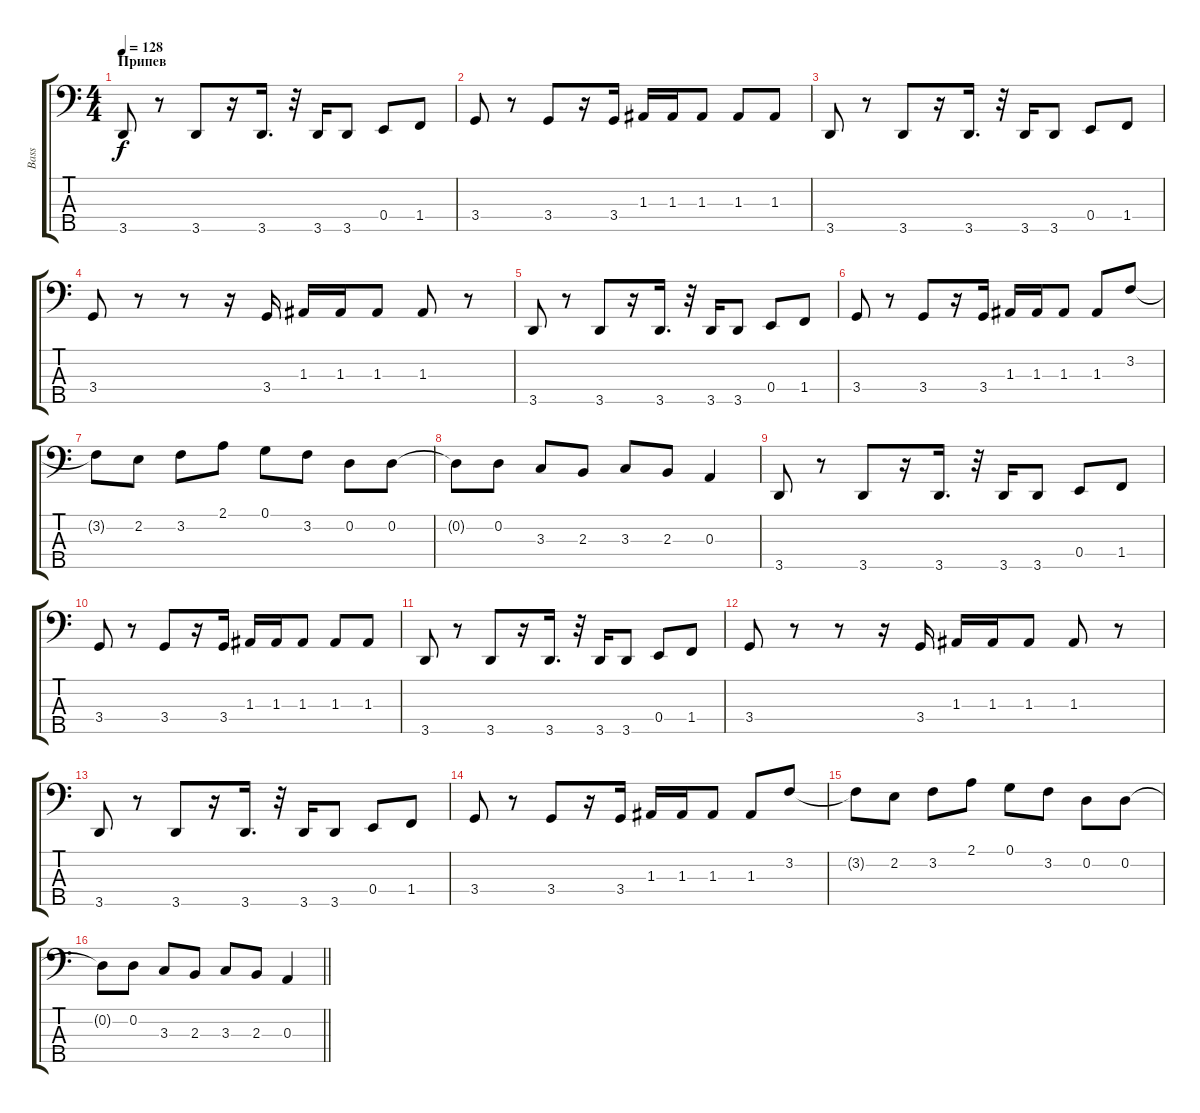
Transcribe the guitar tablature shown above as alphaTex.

\track ("Bass" "Bass") {instrument slapbass2}
\staff {score tabs}
\tuning (G2 D2 A1 E1 B0) {hide}
\ts (4 4)
\section ("" "Припев")
\tempo 128
\clef f4
\ks c
3.5.8{dy f} r.8 3.5.8 r.16 3.5.16{d} r.32 3.5.16 3.5.8 0.4.8 1.4.8 |
3.4.8 r.8 3.4.8 r.16 3.4.16 1.3.16 1.3.16 1.3.8 1.3.8 1.3.8 |
3.5.8 r.8 3.5.8 r.16 3.5.16{d} r.32 3.5.16 3.5.8 0.4.8 1.4.8 |
3.4.8 r.8 r.8 r.16 3.4.16 1.3.16 1.3.16 1.3.8 1.3.8 r.8 |
3.5.8 r.8 3.5.8 r.16 3.5.16{d} r.32 3.5.16 3.5.8 0.4.8 1.4.8 |
3.4.8 r.8 3.4.8 r.16 3.4.16 1.3.16 1.3.16 1.3.8 1.3.8 3.2.8 |
3.2{t}.8 2.2.8 3.2.8 2.1.8 0.1.8 3.2.8 0.2.8 0.2.8 |
0.2{t}.8 0.2.8 3.3.8 2.3.8 3.3.8 2.3.8 0.3.4 |
3.5.8 r.8 3.5.8 r.16 3.5.16{d} r.32 3.5.16 3.5.8 0.4.8 1.4.8 |
3.4.8 r.8 3.4.8 r.16 3.4.16 1.3.16 1.3.16 1.3.8 1.3.8 1.3.8 |
3.5.8 r.8 3.5.8 r.16 3.5.16{d} r.32 3.5.16 3.5.8 0.4.8 1.4.8 |
3.4.8 r.8 r.8 r.16 3.4.16 1.3.16 1.3.16 1.3.8 1.3.8 r.8 |
3.5.8 r.8 3.5.8 r.16 3.5.16{d} r.32 3.5.16 3.5.8 0.4.8 1.4.8 |
3.4.8 r.8 3.4.8 r.16 3.4.16 1.3.16 1.3.16 1.3.8 1.3.8 3.2.8 |
3.2{t}.8 2.2.8 3.2.8 2.1.8 0.1.8 3.2.8 0.2.8 0.2.8 |
\barLineRight lightlight
0.2{t}.8 0.2.8 3.3.8 2.3.8 3.3.8 2.3.8 0.3.4
